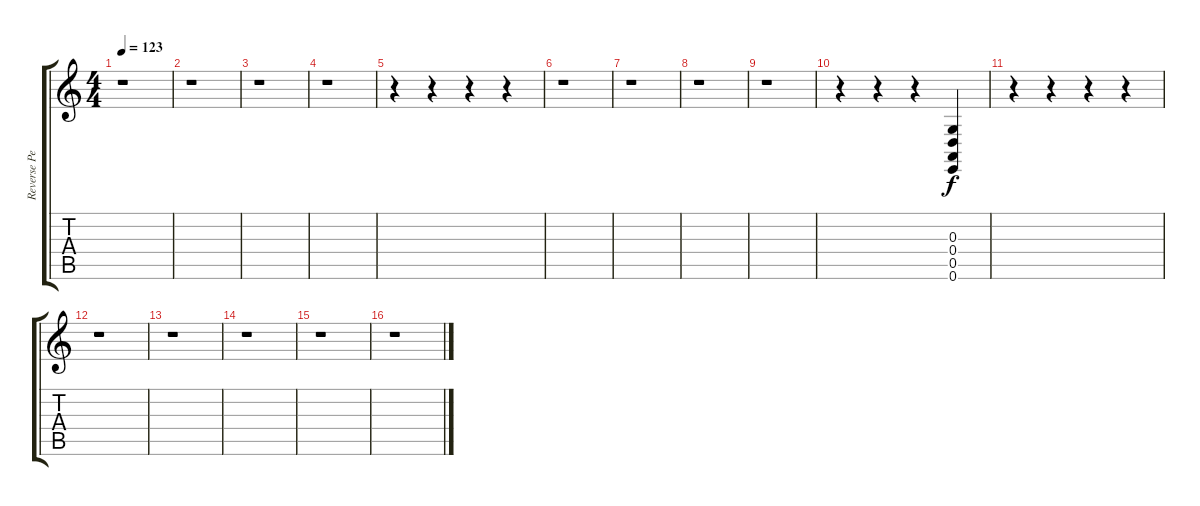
\track ("Reverse Percussion" "Reverse Pe") {instrument reversecymbal}
\staff {score tabs}
\tuning (E4 B3 G3 D3 A2 E2) {hide}
\ts (4 4)
\tempo 123
\clef g2
\ks c
r.1{dy f} |
r.1 |
r.1 |
r.1 |
r.4 r.4 r.4 r.4 |
r.1 |
r.1 |
r.1 |
r.1 |
r.4 r.4 r.4 (0.3 0.4 0.5 0.6).4 |
r.4 r.4 r.4 r.4 |
r.1 |
r.1 |
r.1 |
r.1 |
r.1
